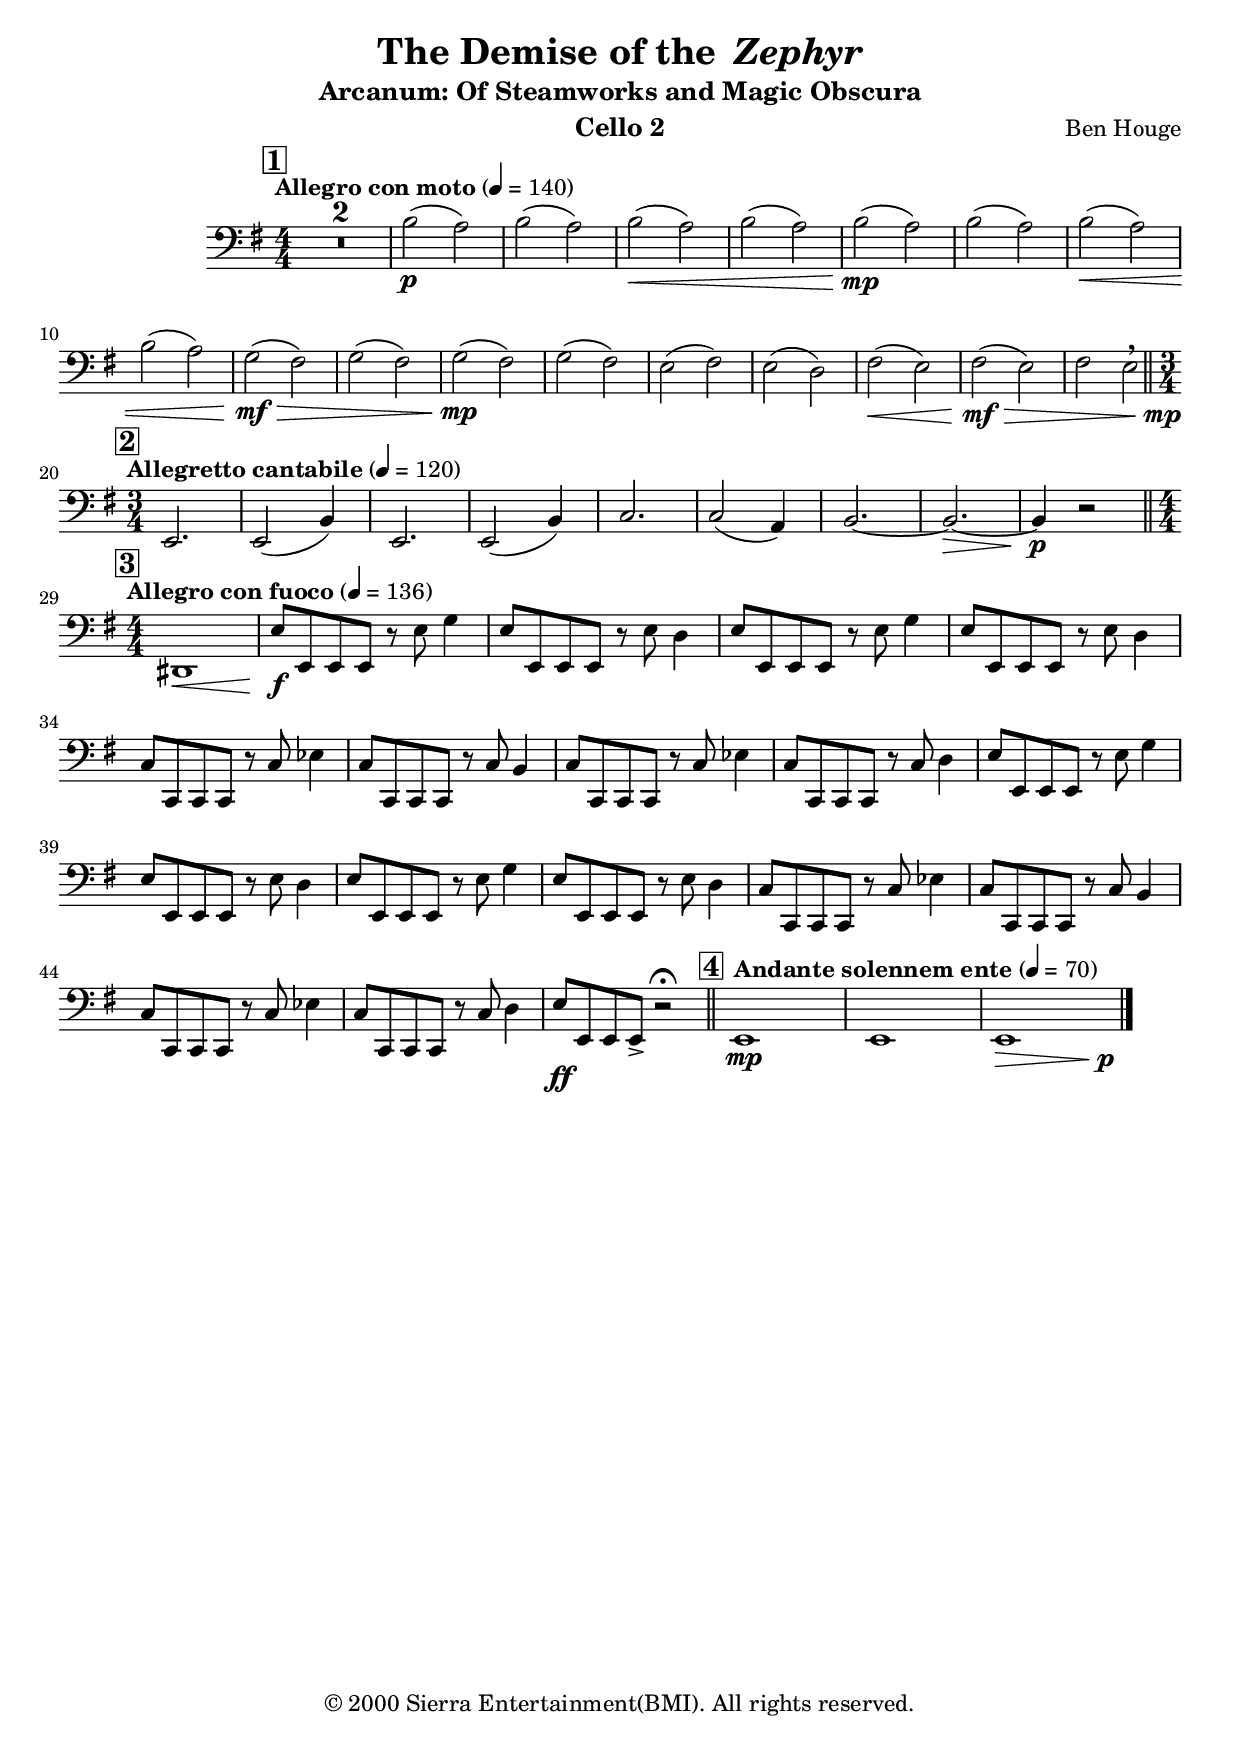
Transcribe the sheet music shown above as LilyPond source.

\include "src/header.ly"
\include "src/settings.ly"
celloTwoSolo =  \relative b {
  \aTime
  \aKey
  \clef bass
  \tag #'part { \aTempo }

  \tag #'part {\mark \default}

    \compressFullBarRests
    R1*2 
    b2 \p ( a2 ) | % 4
    b2 ( a2 ) | % 5

    b2 \< ( a2 )  | % 6
    b2 ( a2 ) | % 7
    b2 \mp ( a2 ) | % 8
    b2 ( a2 ) | % 9

    b2 \< ( a2 ) | \barNumberCheck #10
    b2 ( a2 )  | % 11
    g2 \mf\> ( fis2 ) | % 12
    g2 ( fis2 ) | % 13

    g2 \mp ( fis2 ) | % 14
    g2 ( fis2 ) | % 15
    e2 ( fis2 )  | % 16
    e2 ( d2 ) | % 17

    fis2 \< ( e2 ) | % 18
    fis2 \mf\> ( e2 ) | % 19
    << {fis2 e2} {s4 s s s8 s\mp} >> \breathe \bar "||" 

  \tag #'part \break
  \tag #'part {\mark \default}

    \bTime
    \bTempo

    e,2. 
    e2 ( b'4 ) 
    e,2. 
    e2 ( b'4 )  
    c2. 
    c2 ( a4 ) 
    b2. ~ 
    b2. \> ~ 
    b4 \! \p r2 \bar "||"

  \tag #'part \break
  \tag #'part {\mark \default}

    \aTime
    \cTempo
    dis,1 \< 
    e'8 \f [ e,8 e8 e8 ] r8 e'8 g4 
    e8 [ e,8 e8 e8 ] r8 e'8 d4  
    e8 [ e,8 e8 e8 ] r8 e'8 g4 
    e8 [ e,8 e8 e8 ] r8 e'8 d4 
    c8 [ c,8 c8 c8 ] r8 c'8 es4  
    c8 [ c,8 c8 c8 ] r8 c'8 b4 
    c8 [ c,8 c8 c8 ] r8 c'8 es4 
    c8 [ c,8 c8 c8 ] r8 c'8 d4  
    e8 [ e,8 e8 e8 ] r8 e'8 g4 
    e8 [ e,8 e8 e8 ] r8 e'8 d4 
    e8 [ e,8 e8 e8 ] r8 e'8 g4  
    e8 [ e,8 e8 e8 ] r8 e'8 d4 
    c8 [ c,8 c8 c8 ] r8 c'8 es4 
    c8 [ c,8 c8 c8 ] r8 c'8 b4  
    c8 [ c,8 c8 c8 ] r8 c'8 es4 
    c8 [ c,8 c8 c8 ] r8 c'8 d4 
    \once \override DynamicLineSpanner #'outside-staff-padding = #2
    e8 \ff [ e,8 e8 e8 -> ] r2 \fermata \bar "||"
     
  \tag #'part {\mark \default}

    \dTempo
    e1 \mp 
    e1 
    \once \override Hairpin #'minimum-length = #10
    << {e1} {s4\> s s s4\p} >> \bar "|."
}


\header {
    instrument = "Cello 2"
}

\score {
  \new Score {
  \set Score.markFormatter = #format-mark-box-numbers
  <<
    \new Staff <<
      \set Staff.midiInstrument = "cello"
      \removeWithTag #'score \celloTwoSolo
    >>
  >>
  }
  \layout {
    \include "src/layout.ly"
  }
  \midi{}
}
\paper {
  indent = 25
}
